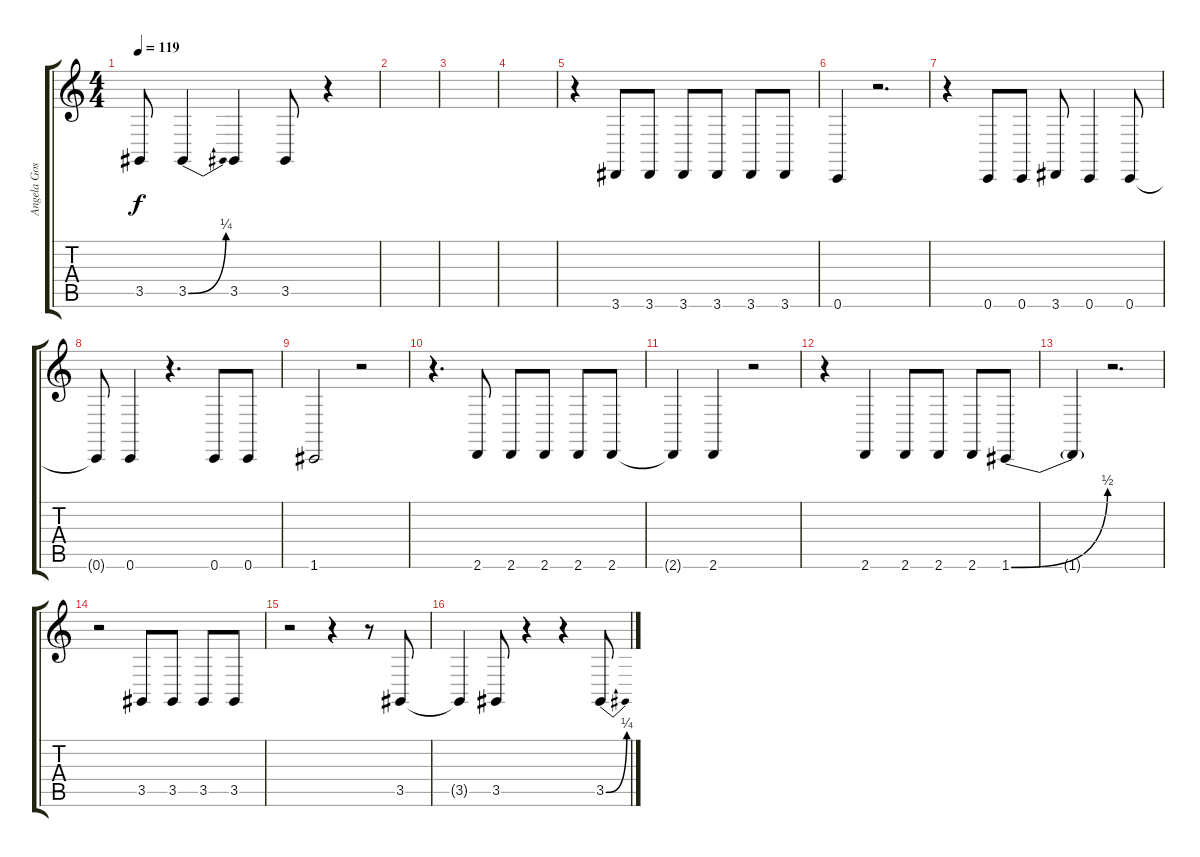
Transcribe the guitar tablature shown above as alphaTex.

\track ("Angela Gossow (Vocals)" "Angela Gos") {instrument lead5charang}
\staff {score tabs}
\tuning (C4 G3 Eb3 Bb2 F2 C2) {hide}
\ts (4 4)
\tempo 119
\clef g2
\ks c
3.5{t}.8{dy f} 3.5{be (bend 0 0 60 1)}.4 3.5.4 3.5.8 r.4 |
|
|
|
r.4 3.6.8 3.6.8 3.6.8 3.6.8 3.6.8 3.6.8 |
0.6.4 r.2{d} |
r.4 0.6.8 0.6.8 3.6.8 0.6.4 0.6.8 |
0.6{t}.8 0.6.4 r.4{d} 0.6.8 0.6.8 |
1.6.2 r.2 |
r.4{d} 2.6.8 2.6.8 2.6.8 2.6.8 2.6.8 |
2.6{t}.4 2.6.4 r.2 |
r.4 2.6.4 2.6.8 2.6.8 2.6.8 1.6{be (bend 0 0 60 2)}.8 |
1.6{t}.4 r.2{d} |
r.2 3.5.8 3.5.8 3.5.8 3.5.8 |
r.2 r.4 r.8 3.5.8 |
3.5{t}.4 3.5.8 r.4 r.4 3.5{be (bend 0 0 60 1)}.8
